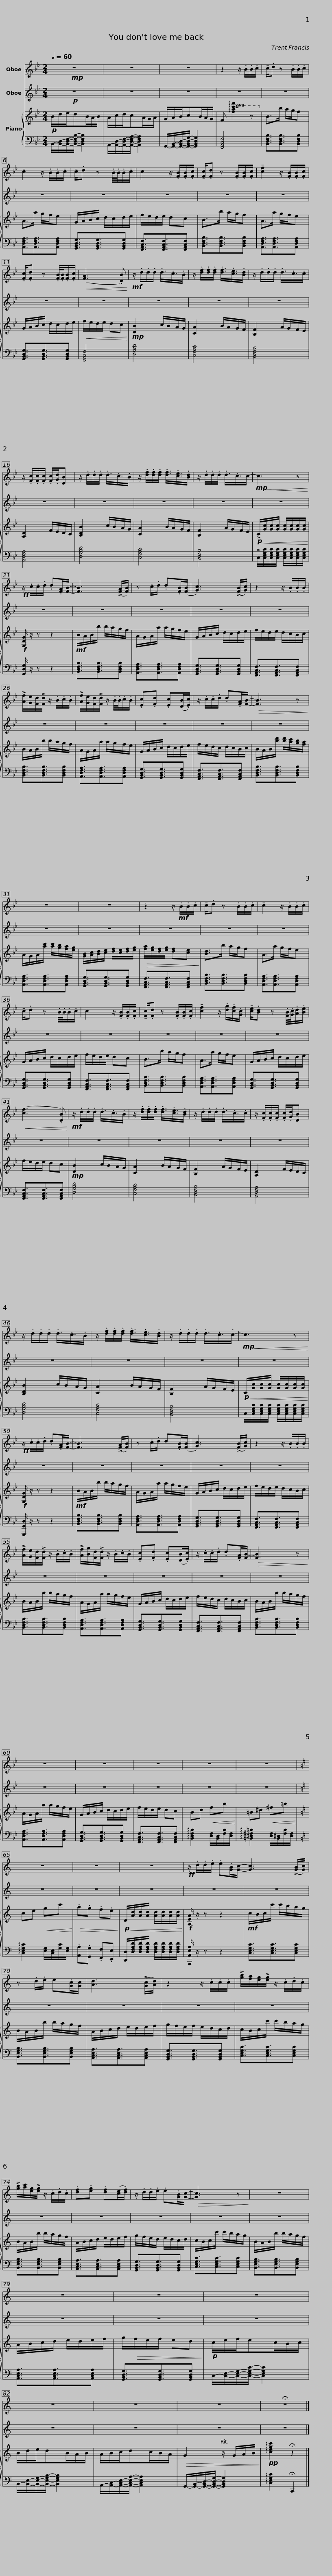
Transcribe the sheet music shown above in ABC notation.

X:1
%%score 1 2 { 3 | 4 }
L:1/8
Q:1/4=60
M:2/4
I:linebreak $
K:Bb
V:1 treble
V:2 treble
V:3 treble
V:4 bass
V:1
!mp! z4 | z4 | z4 | z2 z/ .B/.B/.c/ |$ !tenuto!c/.d z .B/.B/.c/ | %5
 !tenuto!c2 z/ .B/.B/.c/ | !tenuto!c/.d z .B/4.B/4.B/.c/ | c2 z/ .[FB]/.[FB]/.[Fc]/ | !tenuto![Fc]/.[Fd] z .[FB]/.[FB]/.[Fc]/ | !tenuto![cf]2 z/ .[FB]/.[FB]/.[Fc]/ |$ %10
 !tenuto![Fc]/.[Fd] z .[FB]/4.[FB]/4.[FB]/.[Fc]/ |!<(! ([FA]3 .[DB])!<)! |!mf! z/ .d/.d/.d/ .d3/4.c3/4.B/ | z/ .[df]/.[df]/.[df]/ .[df]3/4.[ce]3/4.[Bd]/ | z/ .d/.d/.d/ .d3/4.c3/4.c/ |$ %15
 z/ .[Fc]/.[Fc]/.[Fc]/ .[Fc]/.[Gd]/[DB] | z/ .d/.d/.d/ .d3/4.c3/4.B/ | z/ .[df]/.[df]/.[df]/ .[df]3/4.[ce]3/4.[Bd]/ | z/ .d/.d/.d/ .d3/4.c3/4c/- |!mp!!<(! c3 z!<)! |$ %20
!ff! z/ .c/.c/.d/ .d.[FA]/[FB]/- | [FB]3 (!>![FA]/[FB]/) | z .c/.d/ .d.[FB]/([FB]/ | [Gc]3) (!>![FB]/[Gc]/) | z2 z/ .B/.B/.B/ |$ %25
 !>![Af]/[Ge]/[Fd]/!>![Fd]/ z/ .B/.c/.B/ | !>![Af]/[Ge]/[Fd]/!>![Fd]/ z/ .B/4.B/4.c/.B/ | .[Ec].[Fd] .[Ec]([DB]/.[Ec]/) | z/ .c/.c/.d/ .d.[FA]/[FB]/- |!>(! [FB]3 z!>)! |$ %30
 z4 | z4 | z2 z/!mf! .B/.B/.c/ | !tenuto!c/.d z .B/.B/.c/ | !tenuto!c2 z/ .B/.B/.c/ |$ %35
 !tenuto!c/.d z .B/4.B/4.B/.c/ | c2 z/ .[FB]/.[FB]/.[Fc]/ | !tenuto![Fc]/.[Fd] z .[FB]/.[FB]/.[Fc]/ | !tenuto![cf]2 z/ .[dg]/.[cf]/.[Gc]/ | !tenuto![ce]/.[Bd] z .[FB]/4.[Gc]/4.[Ad]/.[Be]/ | %40
!<(! ([cf]3 .[DB])!<)! |$!mf! z/ .d/.d/.d/ .d3/4.c3/4.B/ | z/ .[df]/.[df]/.[df]/ .[df]3/4.[ce]3/4.[Bd]/ | z/ .d/.d/.d/ .d3/4.c3/4.c/ | z/ .[Fc]/.[Fc]/.[Fc]/ .[Fc]/.[Gd]/[DB] | %45
 z/ .d/.d/.d/ .d3/4.c3/4.B/ |$ z/ .[df]/.[df]/.[df]/ .[df]3/4.[ce]3/4.[Bd]/ | z/ .d/.d/.d/ .d3/4.c3/4.c/- |!mp!!<(! c3 z!<)! |!ff! z/ .c/.c/.d/ .d.[FA]/[FB]/- | %50
 [FB]3 (!>![FA]/[FB]/) |$ z .c/.d/ d.[FB]/([FB]/ | [Gc]3) (!>![FB]/[Gc]/) | z2 z/ .B/.B/.B/ | !>![Af]/[Ge]/[Fd]/!>![Fd]/ z/ .B/.c/.B/ | %55
 !>![Af]/[Bg]/[Fd]/!>![Fd]/ z/ .B/.c/.B/ |$ .[Ec].[Fd] .[Ec]([DB]/.[Ec]/) | z/ .c/.c/.d/ .d.[FA]/[FB-]/ |!>(! [FB]3 z!>)! | z4 | %60
 z4 |$ z4 | z4 | z4 |[K:C] z4 | %65
 z4 |$[K:C] z4 |!ff! z/ .d/.d/.e/ .e.[GB]/[Gc]/- | [Gc]3 (!>![GB]/[Gc]/) | z .d/.e/ e.[Gc]/[Gc]/ | %70
 [Ad]3 (!>![Gc]/[Ad]/) |$ z2 z/ .c/.c/.c/ | !>![gb]/[fa]/[eg]/!>![eg]/ z/ .c/.d/.c/ | !>![gb]/[ac']/[eg]/!>![eg]/ z/ .c/.d/.c/ | .[df].[eg] .[df]([ce]/.[df]/) | %75
 z/ .d/.d/.e/ .e.[GB]/[Gc]/- |$!>(! [Gc]3 z!>)! | z4 | z4 | z4 |$ %80
 z4 | z4 | z4 | z4 | !fermata!z4 |] %85
V:2
!p! z4 | z4 | z4 | z4 |$ z4 | %5
 z4 | z4 | z4 | z4 | z4 |$ %10
 z4 | z4 | z4 | z4 | z4 |$ %15
 z4 | z4 | z4 | z4 | z4 |$ %20
 z4 | z4 | z4 | z4 | z4 |$ %25
 z4 | z4 | z4 | z4 | z4 |$ %30
 z4 | z4 | z4 | z4 | z4 |$ %35
 z4 | z4 | z4 | z4 | z4 | %40
 z4 |$ z4 | z4 | z4 | z4 | %45
 z4 |$ z4 | z4 | z4 | z4 | %50
 z4 |$ z4 | z4 | z4 | z4 | %55
 z4 |$ z4 | z4 | z4 | z4 | %60
 z4 |$ z4 | z4 | z4 |[K:C] z4 | %65
 z4 |$[K:C] z4 | z4 | z4 | z4 | %70
 z4 |$ z4 | z4 | z4 | z4 | %75
 z4 |$ z4 | z4 | z4 | z4 |$ %80
 z4 | z4 | z4 | z4 | z4 |] %85
V:3
!p! B/d/e/dB/A/B/ | A/c/d/cA/G/A/ | G/A/B/cB/A/G/ | F!8va(! !arpeggio![fac'f']2 z!8va)! |$ B>b a/g/f | %5
 A>a g/f/e | G/A/B/c/ d/c/d/e/ | f/e/d/e/ dc | B>b a/g/f | A>a g/f/e |$ %10
 G/A/B/c/ d/c/d/e/ |!<(! f/e/d/e/ dc!<)! |!mp! [DB]2 c/B/A/G/ | [CA]2 B/A/G/F/ | [B,F]2 A/G/F/E/ |$ %15
 [A,D]2 F/E/D/C/ | [B,DB]2 c/B/A/G/ | [CA]2 B/A/G/F/ | [B,F]2 A/G/F/E/ |!p!!<(! !>!C/[Gc]/[Gc]/[Gc]/ [Gc]/[Gc]/[Gc]/[Gc]/!<)! |$ %20
!f! [G,DG]/ z/ z z2 |!mf! B/A/B/b/ b/a/g/f/ | A/G/A/a/ a/g/f/e/ | G/A/B/c/ d/c/d/e/ | f/e/d/e/ d/c/B/c/ |$ %25
 B/A/B/b/ b/a/g/f/ | A/G/A/a/ a/g/f/e/ | G/A/B/c/ d/c/d/e/ | f/e/d/c/ d/c/B/c/ | B/A/B/[bd']/ [bd']/[ac']/[gb]/[fa]/ |$ %30
 A/G/A/[ac']/ [ac']/[gb]/[fa]/[eg]/ | [GB]/[Ac]/[Bd]/[ce]/ [df]/[ce]/[df]/[eg]/ |!>(! [fa]/[eg]/[df]/[eg]/ [df][ce]!>)! | [Bd]>b a/g/f | A>a g/f/e |$ %35
 G/A/B/c/ d/c/d/e/ | f/e/d/e/ dc | B>b a/g/f | A>a g/f/e | G/A/B/c/ d/c/d/e/ | %40
 f/e/d/e/ dc |$!mp! [DB]2 c/B/A/G/ | [CA]2 B/A/G/F/ | [B,F]2 A/G/F/E/ | [A,D]2 F/E/D/C/ | %45
 [B,DB]2 c/B/A/G/ |$ [CA]2 B/A/G/F/ | [B,F]2 A/G/F/E/ |!p!!<(! C/[Gc]/[Gc]/[Gc]/ [Gc]/[Gc]/[Gc]/[Gc]/!<)! |!f! [G,DG]/ z/ z z2 | %50
!mf! B/A/B/b/ b/a/g/f/ |$ A/G/A/a/ a/g/f/e/ | G/A/B/c/ d/c/d/e/ | f/e/d/e/ d/c/B/c/ | B/A/B/b/ b/a/g/f/ | %55
 A/G/A/a/ a/g/f/e/ |$ G/A/B/c/ d/c/d/e/ | f/e/d/c/ d/c/B/c/ | B/A/B/b/ b/a/g/f/ | A/G/A/a/ a/g/f/e/ | %60
 G/A/B/c/ d/c/d/e/ |$ f/e/d/e/ dc | Bd!<(! fb!<)! | =B^d!<(! ^f=b!<)! |[K:C] ce!<(! gc'!<)! | %65
!>(! .a.g .f.e!>)! |$[K:C]!p!!<(! D/[Ad]/[Ad]/[Ad]/ [Ad]/[Ad]/[Ad]/[Ad]/!<)! |!f! [A,EA]/ z/ z z2 |!mf! c/B/c/c'/ c'/b/a/g/ | B/A/B/b/ b/a/g/f/ | %70
 A/B/c/d/ e/d/e/f/ |$ g/f/e/f/ e/d/c/d/ | c/B/c/c'/ c'/b/a/g/ | B/A/B/b/ b/a/g/f/ | A/B/c/d/ e/d/e/f/ | %75
 g/f/e/d/ e/d/c/d/ |$ c/B/c/c'/ c'/b/a/g/ | B/A/B/b/ b/a/g/f/ | A/B/c/d/ e/d/e/f/ | g/!>(!f/e/f/ ed!>)! |$ %80
!p! c/e/f/ec/B/c/ | B/d/e/dB/A/B/ | A/B/c/dc/B/A/ |!>(! G2 z/ G/A/B/!>)! |!pp! !arpeggio![cegc']2 !fermata!z2 |] %85
V:4
 B,,/-[B,,D,]/-[B,,D,F,]/-[B,,D,F,B,]/- [B,,D,F,B,]2 | A,,/-[A,,D,]/-[A,,D,F,]/-[A,,D,F,A,]/- [A,,D,F,A,]2 | G,,/-[G,,B,,]/-[G,,B,,D,]/-[G,,B,,D,G,]/- [G,,B,,D,G,]2 | [F,,A,,C,F,]4 |$ [B,,D,F,B,]3/2[B,,D,F,B,]3/2[B,,D,F,B,] | %5
 [A,,D,F,A,]3/2[A,,D,F,A,]3/2[A,,D,F,A,] | [G,,B,,D,G,]3/2[G,,B,,D,G,]3/2[G,,B,,D,G,] | [F,,A,,C,F,]3/2[F,,A,,C,F,]3/2[F,,A,,C,F,] | [B,,D,F,B,]3/2[B,,D,F,B,]3/2[B,,D,F,B,] | [A,,D,F,A,]3/2[A,,D,F,A,]3/2[A,,D,F,A,] |$ %10
 [G,,B,,D,G,]3/2[G,,B,,D,G,]3/2[G,,B,,D,G,] | [F,,A,,C,F,]4 | [D,G,B,D]4 | [C,F,A,C]4 | [B,,D,F,B,]4 |$ %15
 [A,,D,F,A,]4 | [D,G,B,D]4 | [C,F,A,C]4 | [B,,D,F,B,]4 | !>!C,/[C,E,G,C]/[C,E,G,C]/[C,E,G,C]/ [C,E,G,C]/[C,E,G,C]/[C,E,G,C]/[C,E,G,C]/ |$ %20
 [G,,D,G,]/ z/ z z2 | [B,,D,F,B,]3/2[B,,D,F,B,]3/2[B,,D,F,B,] | [A,,D,F,A,]3/2[A,,D,F,A,]3/2[A,,D,F,A,] | [G,,B,,D,G,]3/2[G,,B,,D,G,]3/2[G,,B,,D,G,] | [F,,A,,C,F,]3/2[F,,A,,C,F,]3/2[F,,A,,C,F,] |$ %25
 [B,,D,F,B,]3/2[B,,D,F,B,]3/2[B,,D,F,B,] | [A,,D,F,A,]3/2[A,,D,F,A,]3/2[A,,D,F,A,] | [G,,B,,D,G,]3/2[G,,B,,D,G,]3/2[G,,B,,D,G,] | [F,,A,,C,F,]3/2[F,,A,,C,F,]3/2[F,,A,,C,F,] | [B,,D,F,B,]3/2[B,,D,F,B,]3/2[B,,D,F,B,] |$ %30
 [A,,D,F,A,]3/2[A,,D,F,A,]3/2[A,,D,F,A,] | [G,,B,,D,G,]3/2[G,,B,,D,G,]3/2[G,,B,,D,G,] | [F,,A,,C,F,]3/2[F,,A,,C,F,]3/2[F,,A,,C,F,] | [B,,D,F,B,]3/2[B,,D,F,B,]3/2[B,,D,F,B,] | [A,,D,F,A,]3/2[A,,D,F,A,]3/2[A,,D,F,A,] |$ %35
 [G,,B,,D,G,]3/2[G,,B,,D,G,]3/2[G,,B,,D,G,] | [F,,A,,C,F,]3/2[F,,A,,C,F,]3/2[F,,A,,C,F,] | [B,,D,F,B,]3/2[B,,D,F,B,]3/2[B,,D,F,B,] | [A,,D,F,A,]3/2[A,,D,F,A,]3/2[A,,D,F,A,] | [G,,B,,D,G,]3/2[G,,B,,D,G,]3/2[G,,B,,D,G,] | %40
 [F,,A,,C,F,]3/2[F,,A,,C,F,]3/2[F,,A,,C,F,] |$ [D,G,B,D]4 | [C,F,A,C]4 | [B,,D,F,B,]4 | [A,,D,F,A,]4 | %45
 [D,G,B,D]4 |$ [C,F,A,C]4 | [B,,D,F,B,]4 | C,/[C,E,G,C]/[C,E,G,C]/[C,E,G,C]/ [C,E,G,C]/[C,E,G,C]/[C,E,G,C]/[C,E,G,C]/ | [G,,,G,,D,]/ z/ z z2 | %50
 [B,,D,F,B,]3/2[B,,D,F,B,]3/2[B,,D,F,B,] |$ [A,,D,F,A,]3/2[A,,D,F,A,]3/2[A,,D,F,A,] | [G,,B,,D,G,]3/2[G,,B,,D,G,]3/2[G,,B,,D,G,] | [F,,A,,C,F,]3/2[F,,A,,C,F,]3/2[F,,A,,C,F,] | [B,,D,F,B,]3/2[B,,D,F,B,]3/2[B,,D,F,B,] | %55
 [A,,D,F,A,]3/2[A,,D,F,A,]3/2[A,,D,F,A,] |$ [G,,B,,D,G,]3/2[G,,B,,D,G,]3/2[G,,B,,D,G,] | [F,,A,,C,F,]3/2[F,,A,,C,F,]3/2[F,,A,,C,F,] | [B,,D,F,B,]3/2[B,,D,F,B,]3/2[B,,D,F,B,] | [A,,D,F,A,]3/2[A,,D,F,A,]3/2[A,,D,F,A,] | %60
 [G,,B,,D,G,]3/2[G,,B,,D,G,]3/2[G,,B,,D,G,] |$ [F,,A,,C,F,]3/2[F,,A,,C,F,]3/2[F,,A,,C,F,] | !arpeggio![B,,D,F,B,]2 [D,F,]/[B,,D,]/[F,B,]/[D,F,]/ | !arpeggio![=B,,^D,^F,=B,]2 [D,F,]/[B,,^D,]/[F,B,]/[D,F,]/ |[K:C] !arpeggio![C,E,G,C]2 [E,G,]/[C,E,]/[G,C]/[E,G,]/ | %65
 .[A,,A,].[G,,G,] .[F,,F,].[E,,E,] |$[K:C] [D,,D,]/[D,F,A,D]/[D,F,A,D]/[D,F,A,D]/ [D,F,A,D]/[D,F,A,D]/[D,F,A,D]/[D,F,A,D]/ | [A,,,A,,E,A,]/ z/ z z2 | [C,E,G,C]3/2[C,E,G,C]3/2[C,E,G,C] | [B,,E,G,B,]3/2[B,,E,G,B,]3/2[B,,E,G,B,] | %70
 [A,,C,E,A,]3/2[A,,C,E,A,]3/2[A,,C,E,A,] |$ [G,,B,,D,G,]3/2[G,,B,,D,G,]3/2[G,,B,,D,G,] | [C,E,G,C]3/2[C,E,G,C]3/2[C,E,G,C] | [B,,E,G,B,]3/2[B,,E,G,B,]3/2[B,,E,G,B,] | [A,,C,E,A,]3/2[A,,C,E,A,]3/2[A,,C,E,A,] | %75
 [G,,B,,D,G,]3/2[G,,B,,D,G,]3/2[G,,B,,D,G,] |$ [C,E,G,C]3/2[C,E,G,C]3/2[C,E,G,C] | [B,,E,G,B,]3/2[B,,E,G,B,]3/2[B,,E,G,B,] | [A,,C,E,A,]3/2[A,,C,E,A,]3/2[A,,C,E,A,] | [G,,B,,D,G,]3/2[G,,B,,D,G,]3/2[G,,B,,D,G,] |$ %80
 C,/-[C,E,]/-[C,E,G,]/-[C,E,G,C]/- [C,E,G,C]2 | B,,/-[B,,E,]/-[B,,E,G,]/-[B,,E,G,B,]/- [B,,E,G,B,]2 | A,,/-[A,,C,]/-[A,,C,E,]/-[A,,C,E,A,]/- [A,,C,E,A,]2 | G,,/-[G,,B,,]/-[G,,B,,D,]/-[G,,B,,D,G,]/- [G,,B,,D,G,]2 | !arpeggio![C,E,G,C]2 !fermata!C,,2 |] %85
